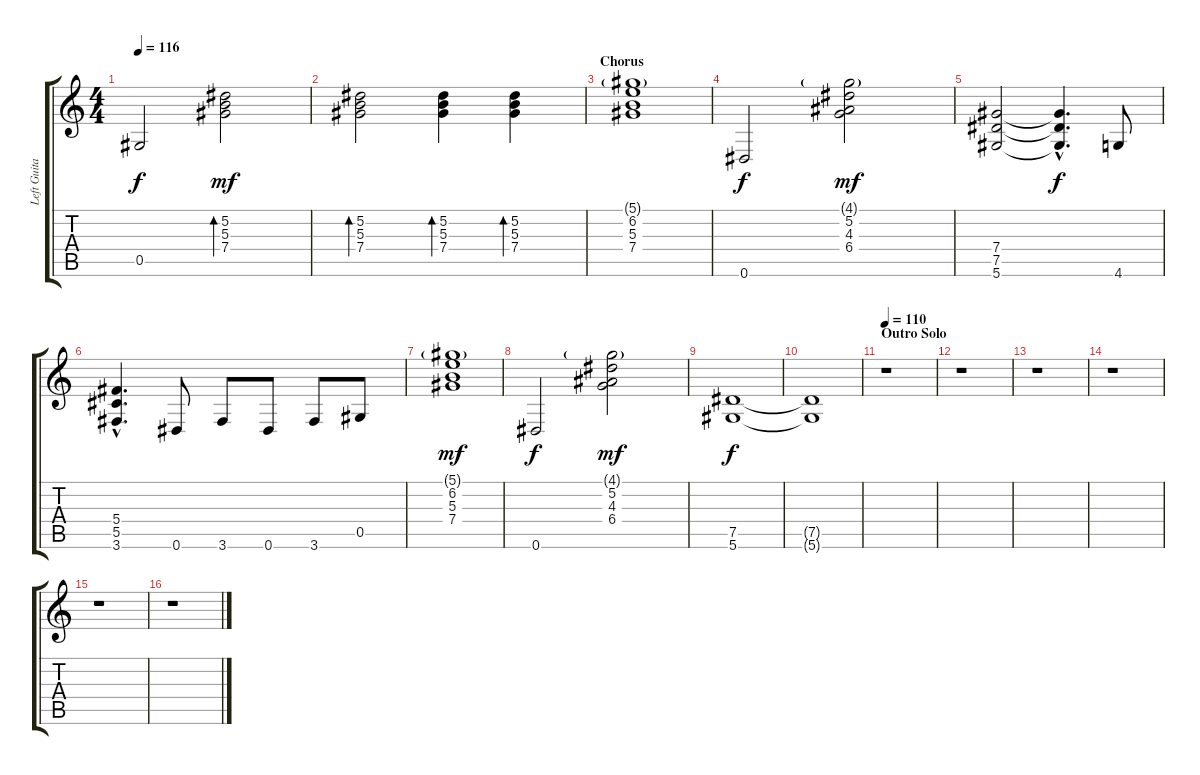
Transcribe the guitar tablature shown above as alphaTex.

\track ("Left Guitar" "Left Guita") {instrument overdrivenguitar}
\staff {score tabs}
\tuning (Eb4 Bb3 Gb3 Db3 Ab2 Eb2) {hide}
\ts (4 4)
\tempo 116
\clef g2
\ks c
0.5.2{dy f} (5.2 5.3 7.4).2{bd 240 dy mf} |
(5.2 5.3 7.4).2{bd 240} (5.2 5.3 7.4).4{bd 240} (5.2 5.3 7.4).4{bd 240} |
\section ("" "Chorus")
(5.1{g} 6.2 5.3 7.4).1 |
0.6.2{dy f} (4.1{g} 5.2 4.3 6.4).2{dy mf} |
(7.4 7.5 5.6).2 (7.4{hac t} 7.5{hac t} 5.6{hac t}).4{d dy f} 4.6.8 |
(5.4{hac} 5.5{hac} 3.6{hac}).4{d} 0.6.8 3.6.8 0.6.8 3.6.8 0.5.8 |
(5.1{g} 6.2 5.3 7.4).1{dy mf} |
0.6.2{dy f} (4.1{g} 5.2 4.3 6.4).2{dy mf} |
(7.5 5.6).1{dy f} |
(7.5{t} 5.6{t}).1 |
\section ("" "Outro Solo")
\tempo 110
r.1 |
r.1 |
r.1 |
r.1 |
r.1 |
r.1
